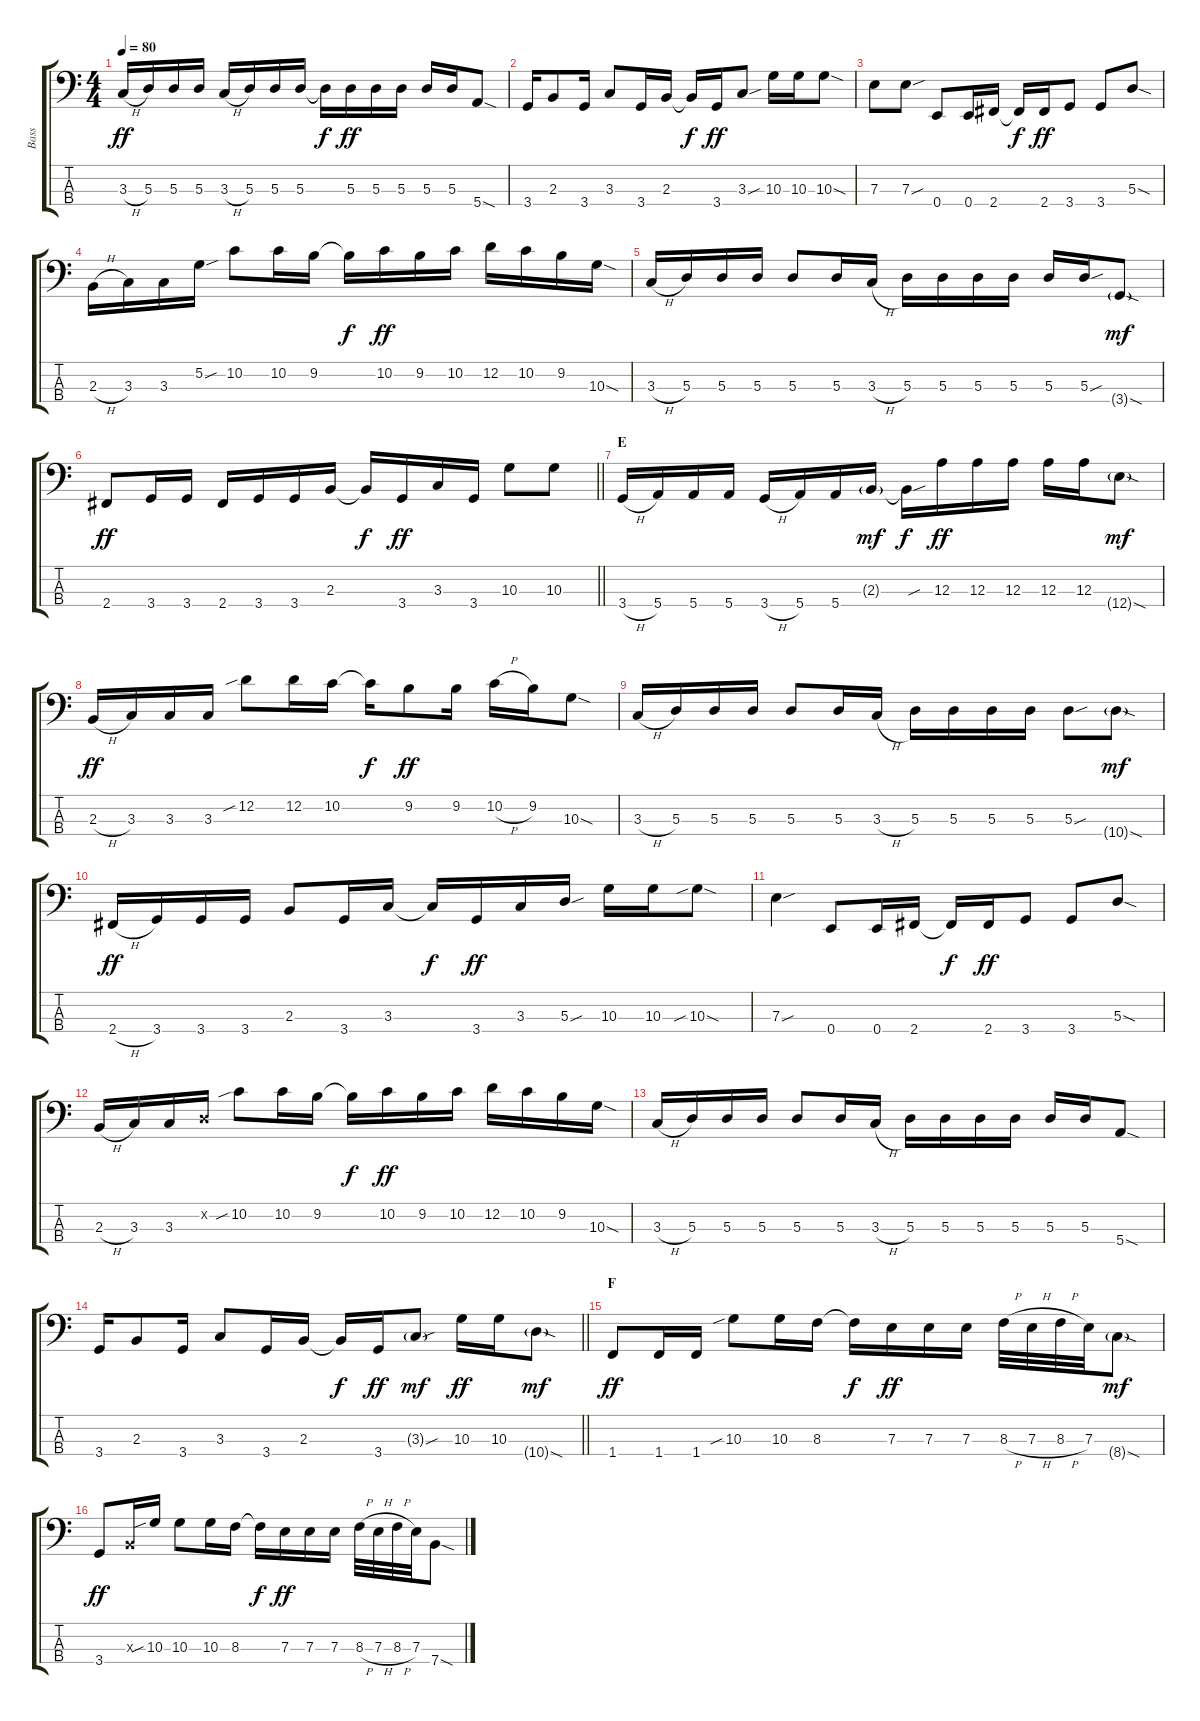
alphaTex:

\track ("Bass" "Bass") {instrument electricbasspick}
\staff {score tabs}
\tuning (G2 D2 A1 E1) {hide}
\ts (4 4)
\tempo 80
\clef f4
\ks c
3.3{h}.16{dy ff} 5.3.16 5.3.16 5.3.16 3.3{h}.16 5.3.16 5.3.16 5.3.16 5.3{t}.16{dy f} 5.3.16{dy ff} 5.3.16 5.3.16 5.3.16 5.3.16 5.4{sod}.8 |
3.4.16 2.3.8 3.4.16 3.3.8 3.4.16 2.3.16 2.3{t}.16{dy f} 3.4.16{dy ff} 3.3{sou}.8 10.3.16 10.3.16 10.3{sod}.8 |
7.3.8 7.3{sou}.8 0.4.8 0.4.16 2.4.16 2.4{t}.16{dy f} 2.4.16{dy ff} 3.4.8 3.4.8 5.3{sod}.8 |
2.3{h}.16 3.3.16 3.3.16 5.2{sou}.16 10.2.8 10.2.16 9.2.16 9.2{t}.16{dy f} 10.2.16{dy ff} 9.2.16 10.2.16 12.2.16 10.2.16 9.2.16 10.3{sod}.16 |
3.3{h}.16 5.3.16 5.3.16 5.3.16 5.3.8 5.3.16 3.3{h}.16 5.3.16 5.3.16 5.3.16 5.3.16 5.3.16 5.3{sou}.16 3.4{sod g}.8{dy mf} |
\barLineRight lightlight
2.4.8{dy ff} 3.4.16 3.4.16 2.4.16 3.4.16 3.4.16 2.3.16 2.3{t}.16{dy f} 3.4.16{dy ff} 3.3.16 3.4.16 10.3.8 10.3.8 |
\section ("" "E")
3.4{h}.16 5.4.16 5.4.16 5.4.16 3.4{h}.16 5.4.16 5.4.16 2.3{g}.16{dy mf} 2.3{sou t}.16{dy f} 12.3.16{dy ff} 12.3.16 12.3.16 12.3.16 12.3.16 12.4{sod g}.8{dy mf} |
2.3{h}.16{dy ff} 3.3.16 3.3.16 3.3.16 12.2{sib}.8 12.2.16 10.2.16 10.2{t}.16{dy f} 9.2.8{dy ff} 9.2.16 10.2{h}.16 9.2.16 10.3{sod}.8 |
3.3{h}.16 5.3.16 5.3.16 5.3.16 5.3.8 5.3.16 3.3{h}.16 5.3.16 5.3.16 5.3.16 5.3.16 5.3{sou}.8 10.4{sod g}.8{dy mf} |
2.4{h}.16{dy ff} 3.4.16 3.4.16 3.4.16 2.3.8 3.4.16 3.3.16 3.3{t}.16{dy f} 3.4.16{dy ff} 3.3.16 5.3{sou}.16 10.3.16 10.3.16 10.3{sib sod}.8 |
7.3{sou}.4 0.4.8 0.4.16 2.4.16 2.4{t}.16{dy f} 2.4.16{dy ff} 3.4.8 3.4.8 5.3{sod}.8 |
2.3{h}.16 3.3.16 3.3.16 0.2{x}.16 10.2{sib}.8 10.2.16 9.2.16 9.2{t}.16{dy f} 10.2.16{dy ff} 9.2.16 10.2.16 12.2.16 10.2.16 9.2.16 10.3{sod}.16 |
3.3{h}.16 5.3.16 5.3.16 5.3.16 5.3.8 5.3.16 3.3{h}.16 5.3.16 5.3.16 5.3.16 5.3.16 5.3.16 5.3.16 5.4{sod}.8 |
\barLineRight lightlight
3.4.16 2.3.8 3.4.16 3.3.8 3.4.16 2.3.16 2.3{t}.16{dy f} 3.4.16{dy ff} 3.3{sou g}.8{dy mf} 10.3.16{dy ff} 10.3.16 10.4{sod g}.8{dy mf} |
\section ("" "F")
1.4.8{dy ff} 1.4.16 1.4.16 10.3{sib}.8 10.3.16 8.3.16 8.3{t}.16{dy f} 7.3.16{dy ff} 7.3.16 7.3.16 8.3{h}.32 7.3{h}.32 8.3{h}.32 7.3.32 8.4{sod g}.8{dy mf} |
3.4.8{dy ff} 2.3{x}.16 10.3{sib}.16 10.3.8 10.3.16 8.3.16 8.3{t}.16{dy f} 7.3.16{dy ff} 7.3.16 7.3.16 8.3{h}.32 7.3{h}.32 8.3{h}.32 7.3.32 7.4{sod}.8
